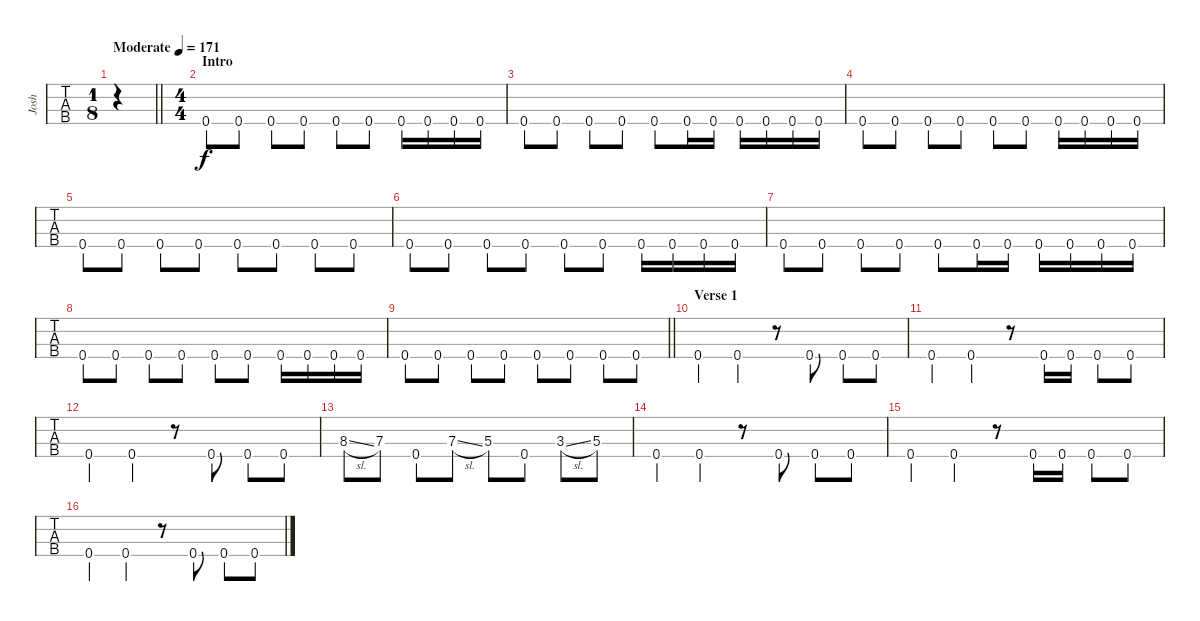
\track ("Josh" "Josh") {instrument electricbasspick}
\staff {tabs}
\tuning (Eb2 Bb1 F1 Bb0) {hide}
\ts (1 8)
\tempo (171 "Moderate")
\clef f4
\barLineRight lightlight
\ks c
|
\ts (4 4)
\section ("" "Intro")
0.4.8 0.4.8 0.4.8 0.4.8 0.4.8 0.4.8 0.4.16 0.4.16 0.4.16 0.4.16 |
0.4.8 0.4.8 0.4.8 0.4.8 0.4.8 0.4.16 0.4.16 0.4.16 0.4.16 0.4.16 0.4.16 |
0.4.8 0.4.8 0.4.8 0.4.8 0.4.8 0.4.8 0.4.16 0.4.16 0.4.16 0.4.16 |
0.4.8 0.4.8 0.4.8 0.4.8 0.4.8 0.4.8 0.4.8 0.4.8 |
0.4.8 0.4.8 0.4.8 0.4.8 0.4.8 0.4.8 0.4.16 0.4.16 0.4.16 0.4.16 |
0.4.8 0.4.8 0.4.8 0.4.8 0.4.8 0.4.16 0.4.16 0.4.16 0.4.16 0.4.16 0.4.16 |
0.4.8 0.4.8 0.4.8 0.4.8 0.4.8 0.4.8 0.4.16 0.4.16 0.4.16 0.4.16 |
\barLineRight lightlight
0.4.8 0.4.8 0.4.8 0.4.8 0.4.8 0.4.8 0.4.8 0.4.8 |
\section ("" "Verse 1")
0.4.4 0.4.4 r.8 0.4.8 0.4.8 0.4.8 |
0.4.4 0.4.4 r.8 0.4.16 0.4.16 0.4.8 0.4.8 |
0.4.4 0.4.4 r.8 0.4.8 0.4.8 0.4.8 |
8.3{sl}.8 7.3.8 0.4.8 7.3{sl}.8 5.3.8 0.4.8 3.3{sl}.8 5.3.8 |
0.4.4 0.4.4 r.8 0.4.8 0.4.8 0.4.8 |
0.4.4 0.4.4 r.8 0.4.16 0.4.16 0.4.8 0.4.8 |
0.4.4 0.4.4 r.8 0.4.8 0.4.8 0.4.8
